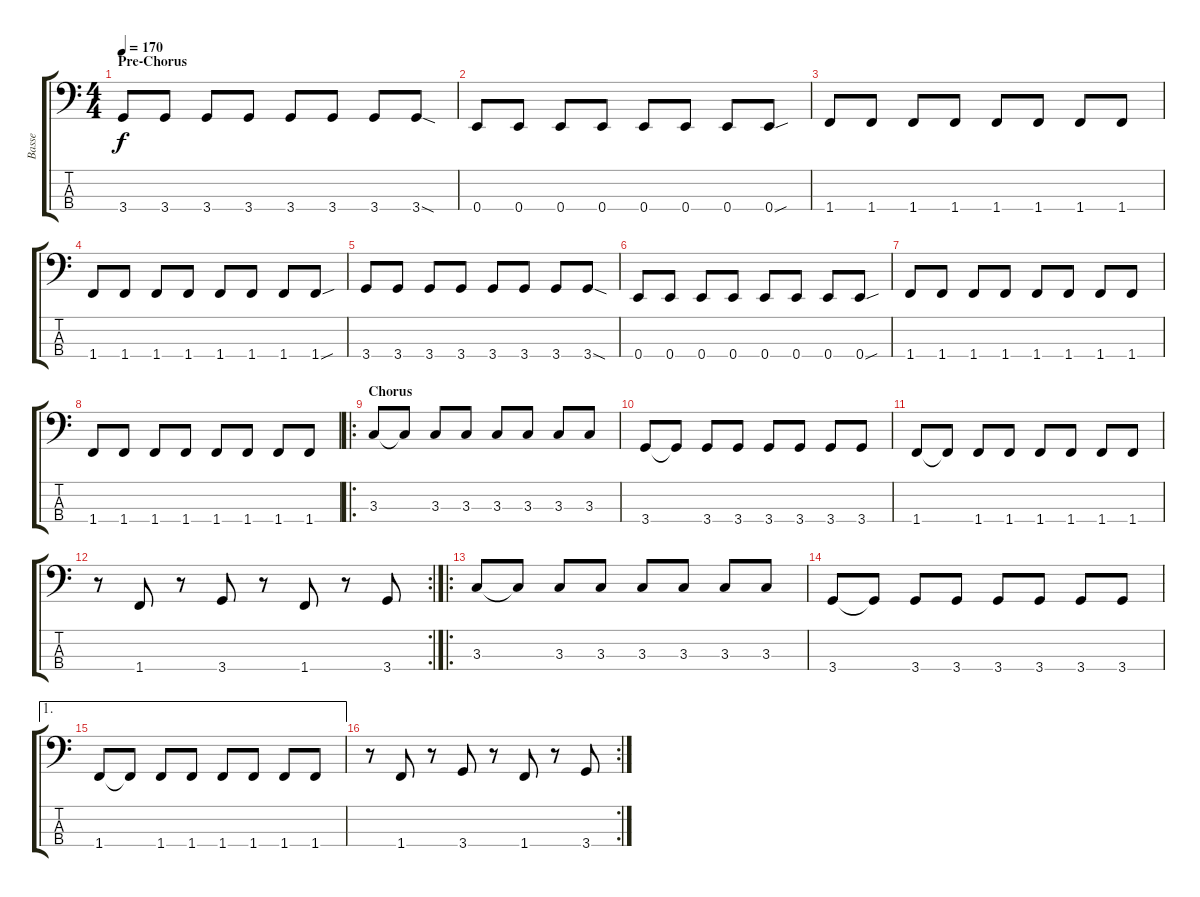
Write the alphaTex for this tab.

\track ("Basse" "Basse") {instrument electricbasspick}
\staff {score tabs}
\tuning (G2 D2 A1 E1) {hide}
\ts (4 4)
\section ("" "Pre-Chorus")
\tempo 170
\clef f4
\ks c
3.4.8{dy f} 3.4.8 3.4.8 3.4.8 3.4.8 3.4.8 3.4.8 3.4{sod}.8 |
0.4.8 0.4.8 0.4.8 0.4.8 0.4.8 0.4.8 0.4.8 0.4{sou}.8 |
1.4.8 1.4.8 1.4.8 1.4.8 1.4.8 1.4.8 1.4.8 1.4.8 |
1.4.8 1.4.8 1.4.8 1.4.8 1.4.8 1.4.8 1.4.8 1.4{sou}.8 |
3.4.8 3.4.8 3.4.8 3.4.8 3.4.8 3.4.8 3.4.8 3.4{sod}.8 |
0.4.8 0.4.8 0.4.8 0.4.8 0.4.8 0.4.8 0.4.8 0.4{sou}.8 |
1.4.8 1.4.8 1.4.8 1.4.8 1.4.8 1.4.8 1.4.8 1.4.8 |
1.4.8 1.4.8 1.4.8 1.4.8 1.4.8 1.4.8 1.4.8 1.4.8 |
\ro
\section ("" "Chorus")
3.3.8 3.3{t}.8 3.3.8 3.3.8 3.3.8 3.3.8 3.3.8 3.3.8 |
3.4.8 3.4{t}.8 3.4.8 3.4.8 3.4.8 3.4.8 3.4.8 3.4.8 |
1.4.8 1.4{t}.8 1.4.8 1.4.8 1.4.8 1.4.8 1.4.8 1.4.8 |
\rc 2
r.8 1.4.8 r.8 3.4.8 r.8 1.4.8 r.8 3.4.8 |
\ro
3.3.8 3.3{t}.8 3.3.8 3.3.8 3.3.8 3.3.8 3.3.8 3.3.8 |
3.4.8 3.4{t}.8 3.4.8 3.4.8 3.4.8 3.4.8 3.4.8 3.4.8 |
\ae 1
1.4.8 1.4{t}.8 1.4.8 1.4.8 1.4.8 1.4.8 1.4.8 1.4.8 |
\rc 2
r.8 1.4.8 r.8 3.4.8 r.8 1.4.8 r.8 3.4.8
